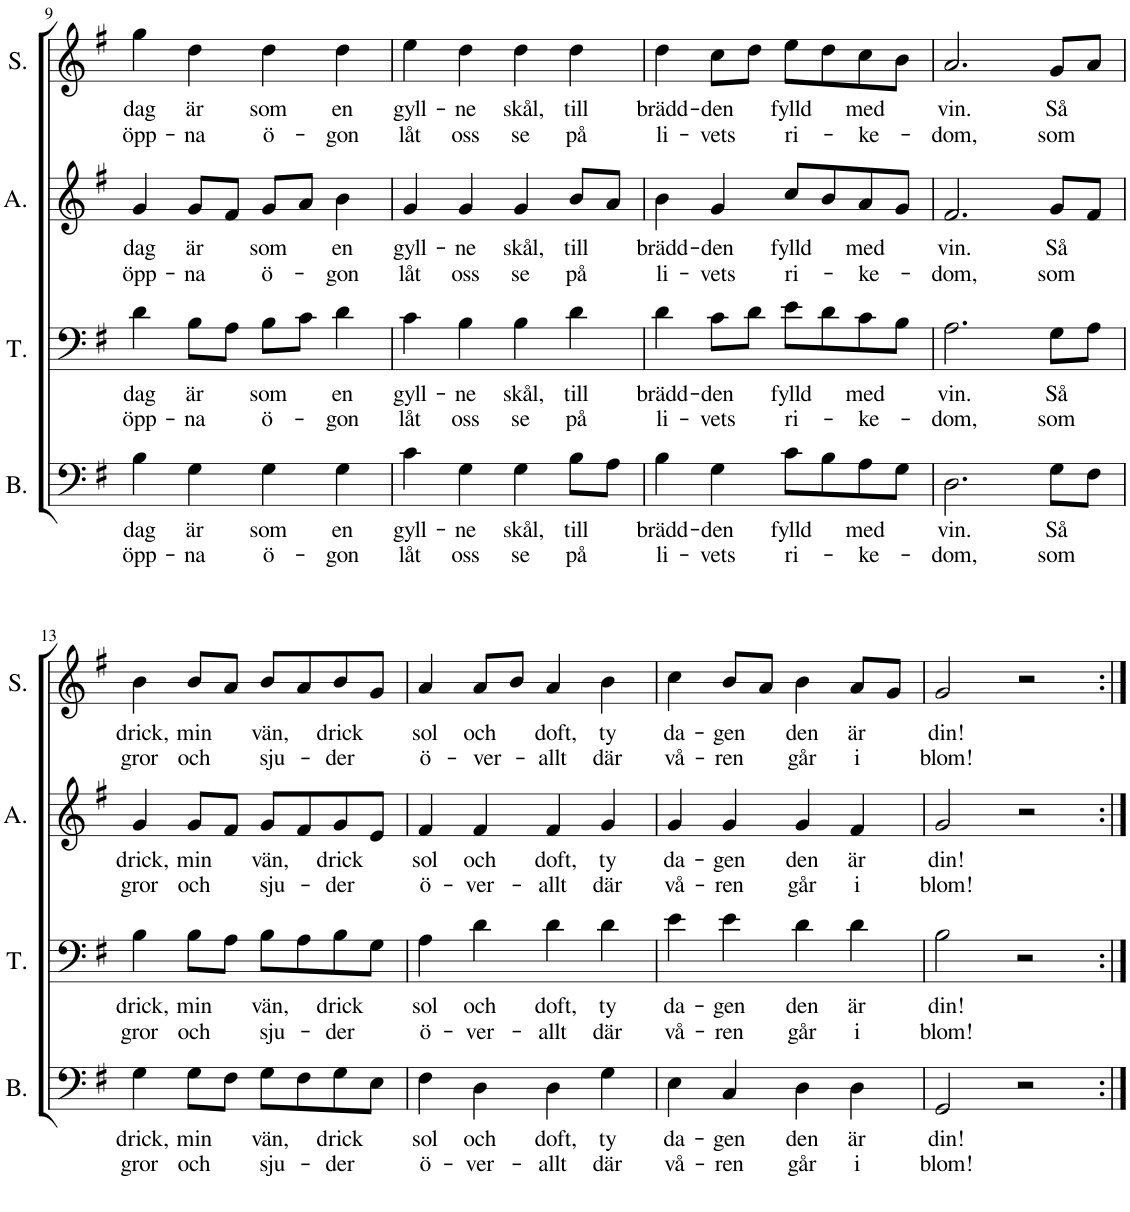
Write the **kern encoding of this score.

**kern	**text	**text	**kern	**text	**text	**kern	**text	**text	**kern	**text	**text
*part4	*part4	*part4	*part3	*part3	*part3	*part2	*part2	*part2	*part1	*part1	*part1
*staff4	*staff4	*staff4	*staff3	*staff3	*staff3	*staff2	*staff2	*staff2	*staff1	*staff1	*staff1
*I"Bass	*	*	*I"Tenor	*	*	*I"Alto	*	*	*I"Soprano	*	*
*I'B.	*	*	*I'T.	*	*	*I'A.	*	*	*I'S.	*	*
!!LO:PB:g=z
*clefF4	*	*	*clefF4	*	*	*clefG2	*	*	*clefG2	*	*
*k[f#]	*	*	*k[f#]	*	*	*k[f#]	*	*	*k[f#]	*	*
*M2/2	*	*	*M2/2	*	*	*M2/2	*	*	*M2/2	*	*
*met(c|)	*	*	*met(c|)	*	*	*met(c|)	*	*	*met(c|)	*	*
=9	=9	=9	=9	=9	=9	=9	=9	=9	=9	=9	=9
!	!LO:LY:b	!LO:LY:b	!	!LO:LY:b	!LO:LY:b	!	!LO:LY:b	!LO:LY:b	!	!LO:LY:b	!LO:LY:b
4B\	dag	öpp-	4d\	dag	öpp-	4g/	dag	öpp-	4gg\	dag	öpp-
!	!LO:LY:b	!LO:LY:b	!	!LO:LY:b	!LO:LY:b	!	!LO:LY:b	!LO:LY:b	!	!LO:LY:b	!LO:LY:b
4G\	är	-na	8B\L	är	-na	8g/L	är	-na	4dd\	är	-na
.	.	.	8A\J	.	.	8f#/J	.	.	.	.	.
!	!LO:LY:b	!LO:LY:b	!	!LO:LY:b	!LO:LY:b	!	!LO:LY:b	!LO:LY:b	!	!LO:LY:b	!LO:LY:b
4G\	som	ö-	8B\L	som	ö-	8g/L	som	ö-	4dd\	som	ö-
.	.	.	8c\J	.	.	8a/J	.	.	.	.	.
!	!LO:LY:b	!LO:LY:b	!	!LO:LY:b	!LO:LY:b	!	!LO:LY:b	!LO:LY:b	!	!LO:LY:b	!LO:LY:b
4G\	en	-gon	4d\	en	-gon	4b\	en	-gon	4dd\	en	-gon
=10	=10	=10	=10	=10	=10	=10	=10	=10	=10	=10	=10
!	!LO:LY:b	!LO:LY:b	!	!LO:LY:b	!LO:LY:b	!	!LO:LY:b	!LO:LY:b	!	!LO:LY:b	!LO:LY:b
4c\	gyll-	låt	4c\	gyll-	låt	4g/	gyll-	låt	4ee\	gyll-	låt
!	!LO:LY:b	!LO:LY:b	!	!LO:LY:b	!LO:LY:b	!	!LO:LY:b	!LO:LY:b	!	!LO:LY:b	!LO:LY:b
4G\	-ne	oss	4B\	-ne	oss	4g/	-ne	oss	4dd\	-ne	oss
!	!LO:LY:b	!LO:LY:b	!	!LO:LY:b	!LO:LY:b	!	!LO:LY:b	!LO:LY:b	!	!LO:LY:b	!LO:LY:b
4G\	skål,	se	4B\	skål,	se	4g/	skål,	se	4dd\	skål,	se
!	!LO:LY:b	!LO:LY:b	!	!LO:LY:b	!LO:LY:b	!	!LO:LY:b	!LO:LY:b	!	!LO:LY:b	!LO:LY:b
8B\L	till	på	4d\	till	på	8b/L	till	på	4dd\	till	på
8A\J	.	.	.	.	.	8a/J	.	.	.	.	.
=11	=11	=11	=11	=11	=11	=11	=11	=11	=11	=11	=11
!	!LO:LY:b	!LO:LY:b	!	!LO:LY:b	!LO:LY:b	!	!LO:LY:b	!LO:LY:b	!	!LO:LY:b	!LO:LY:b
4B\	brädd-	li-	4d\	brädd-	li-	4b\	brädd-	li-	4dd\	brädd-	li-
!	!LO:LY:b	!LO:LY:b	!	!LO:LY:b	!LO:LY:b	!	!LO:LY:b	!LO:LY:b	!	!LO:LY:b	!LO:LY:b
4G\	-den	-vets	8c\L	-den	-vets	4g/	-den	-vets	8cc\L	-den	-vets
.	.	.	8d\J	.	.	.	.	.	8dd\J	.	.
!	!LO:LY:b	!LO:LY:b	!	!LO:LY:b	!LO:LY:b	!	!LO:LY:b	!LO:LY:b	!	!LO:LY:b	!LO:LY:b
8c\L	fylld	ri-	8e\L	fylld	ri-	8cc/L	fylld	ri-	8ee\L	fylld	ri-
8B\	.	.	8d\	.	.	8b/	.	.	8dd\	.	.
!	!LO:LY:b	!LO:LY:b	!	!LO:LY:b	!LO:LY:b	!	!LO:LY:b	!LO:LY:b	!	!LO:LY:b	!LO:LY:b
8A\	med	-ke-	8c\	med	-ke-	8a/	med	-ke-	8cc\	med	-ke-
8G\J	.	.	8B\J	.	.	8g/J	.	.	8b\J	.	.
=12	=12	=12	=12	=12	=12	=12	=12	=12	=12	=12	=12
!	!LO:LY:b	!LO:LY:b	!	!LO:LY:b	!LO:LY:b	!	!LO:LY:b	!LO:LY:b	!	!LO:LY:b	!LO:LY:b
2.D\	vin.	-dom,	2.A\	vin.	-dom,	2.f#/	vin.	-dom,	2.a/	vin.	-dom,
!	!LO:LY:b	!LO:LY:b	!	!LO:LY:b	!LO:LY:b	!	!LO:LY:b	!LO:LY:b	!	!LO:LY:b	!LO:LY:b
8G\L	Så	som	8G\L	Så	som	8g/L	Så	som	8g/L	Så	som
8F#\J	.	.	8A\J	.	.	8f#/J	.	.	8a/J	.	.
!!LO:LB:g=z
=13	=13	=13	=13	=13	=13	=13	=13	=13	=13	=13	=13
!	!LO:LY:b	!LO:LY:b	!	!LO:LY:b	!LO:LY:b	!	!LO:LY:b	!LO:LY:b	!	!LO:LY:b	!LO:LY:b
4G\	drick,	gror	4B\	drick,	gror	4g/	drick,	gror	4b\	drick,	gror
!	!LO:LY:b	!LO:LY:b	!	!LO:LY:b	!LO:LY:b	!	!LO:LY:b	!LO:LY:b	!	!LO:LY:b	!LO:LY:b
8G\L	min	och	8B\L	min	och	8g/L	min	och	8b/L	min	och
8F#\J	.	.	8A\J	.	.	8f#/J	.	.	8a/J	.	.
!	!LO:LY:b	!LO:LY:b	!	!LO:LY:b	!LO:LY:b	!	!LO:LY:b	!LO:LY:b	!	!LO:LY:b	!LO:LY:b
8G\L	vän,	sju-	8B\L	vän,	sju-	8g/L	vän,	sju-	8b/L	vän,	sju-
8F#\	.	.	8A\	.	.	8f#/	.	.	8a/	.	.
!	!LO:LY:b	!LO:LY:b	!	!LO:LY:b	!LO:LY:b	!	!LO:LY:b	!LO:LY:b	!	!LO:LY:b	!LO:LY:b
8G\	drick	-der	8B\	drick	-der	8g/	drick	-der	8b/	drick	-der
8E\J	.	.	8G\J	.	.	8e/J	.	.	8g/J	.	.
=14	=14	=14	=14	=14	=14	=14	=14	=14	=14	=14	=14
!	!LO:LY:b	!LO:LY:b	!	!LO:LY:b	!LO:LY:b	!	!LO:LY:b	!LO:LY:b	!	!LO:LY:b	!LO:LY:b
4F#\	sol	ö-	4A\	sol	ö-	4f#/	sol	ö-	4a/	sol	ö-
!	!LO:LY:b	!LO:LY:b	!	!LO:LY:b	!LO:LY:b	!	!LO:LY:b	!LO:LY:b	!	!LO:LY:b	!LO:LY:b
4D\	och	-ver-	4d\	och	-ver-	4f#/	och	-ver-	8a/L	och	-ver-
.	.	.	.	.	.	.	.	.	8b/J	.	.
!	!LO:LY:b	!LO:LY:b	!	!LO:LY:b	!LO:LY:b	!	!LO:LY:b	!LO:LY:b	!	!LO:LY:b	!LO:LY:b
4D\	doft,	-allt	4d\	doft,	-allt	4f#/	doft,	-allt	4a/	doft,	-allt
!	!LO:LY:b	!LO:LY:b	!	!LO:LY:b	!LO:LY:b	!	!LO:LY:b	!LO:LY:b	!	!LO:LY:b	!LO:LY:b
4G\	ty	där	4d\	ty	där	4g/	ty	där	4b\	ty	där
=15	=15	=15	=15	=15	=15	=15	=15	=15	=15	=15	=15
!	!LO:LY:b	!LO:LY:b	!	!LO:LY:b	!LO:LY:b	!	!LO:LY:b	!LO:LY:b	!	!LO:LY:b	!LO:LY:b
4E\	da-	vå-	4e\	da-	vå-	4g/	da-	vå-	4cc\	da-	vå-
!	!LO:LY:b	!LO:LY:b	!	!LO:LY:b	!LO:LY:b	!	!LO:LY:b	!LO:LY:b	!	!LO:LY:b	!LO:LY:b
4C/	-gen	-ren	4e\	-gen	-ren	4g/	-gen	-ren	8b/L	-gen	-ren
.	.	.	.	.	.	.	.	.	8a/J	.	.
!	!LO:LY:b	!LO:LY:b	!	!LO:LY:b	!LO:LY:b	!	!LO:LY:b	!LO:LY:b	!	!LO:LY:b	!LO:LY:b
4D\	den	går	4d\	den	går	4g/	den	går	4b\	den	går
!	!LO:LY:b	!LO:LY:b	!	!LO:LY:b	!LO:LY:b	!	!LO:LY:b	!LO:LY:b	!	!LO:LY:b	!LO:LY:b
4D\	är	i	4d\	är	i	4f#/	är	i	8a/L	är	i
.	.	.	.	.	.	.	.	.	8g/J	.	.
=16	=16	=16	=16	=16	=16	=16	=16	=16	=16	=16	=16
!	!LO:LY:b	!LO:LY:b	!	!LO:LY:b	!LO:LY:b	!	!LO:LY:b	!LO:LY:b	!	!LO:LY:b	!LO:LY:b
2GG/	din!	blom!	2B\	din!	blom!	2g/	din!	blom!	2g/	din!	blom!
2r	.	.	2r	.	.	2r	.	.	2r	.	.
=:|!	=:|!	=:|!	=:|!	=:|!	=:|!	=:|!	=:|!	=:|!	=:|!	=:|!	=:|!
*-	*-	*-	*-	*-	*-	*-	*-	*-	*-	*-	*-
